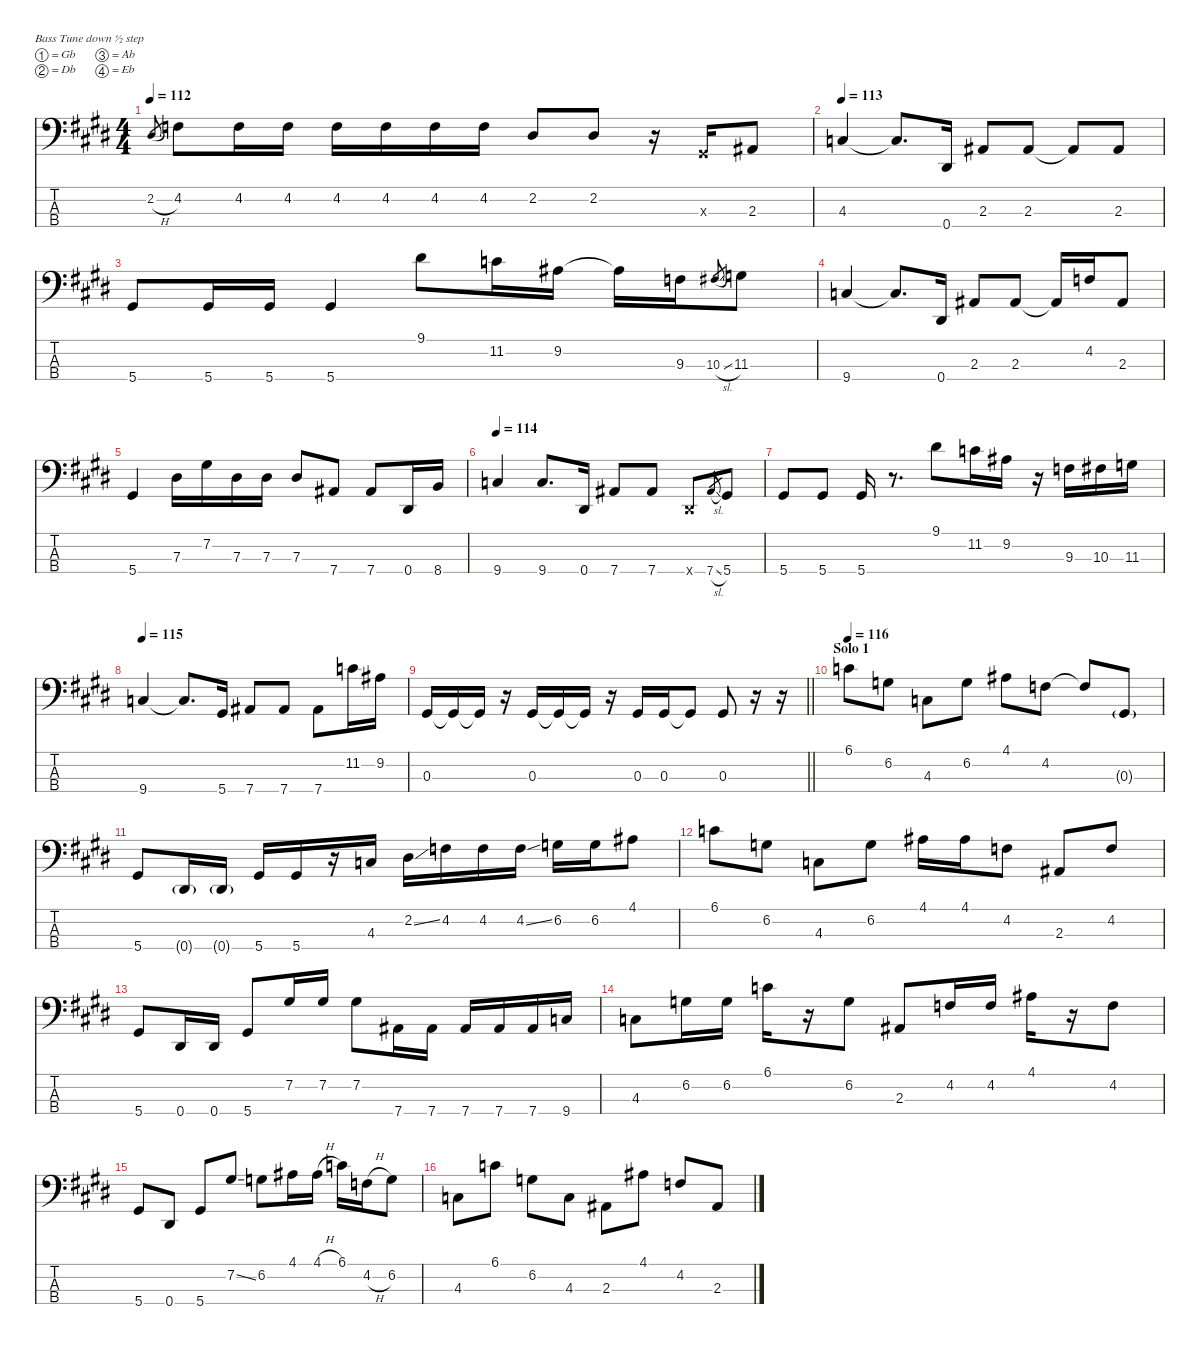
\defaultSystemsLayout 4
\hideDynamics
\bracketExtendMode nobrackets
\singleTrackTrackNamePolicy hidden
\multiTrackTrackNamePolicy hidden
\otherSystemsTrackNameOrientation horizontal
\track ("Bass" "s.guit.") {defaultSystemsLayout 4 instrument acousticguitarsteel}
\staff {score tabs}
\tuning (Gb2 Db2 Ab1 Eb1)
\ts (4 4)
\tempo 112
\clef f4
\ks c#minor
2.2{h acc #}.8{gr dy mp beam Up} 4.2{acc forcenatural}.8{dy f beam Down} 4.2{acc forcenatural}.16{beam Down} 4.2{acc forcenatural}.16{beam Down} 4.2{acc forcenatural}.16{beam Down} 4.2{acc forcenatural}.16{beam Down} 4.2{acc forcenatural}.16{beam Down} 4.2{acc forcenatural}.16{beam Down} 2.2{acc #}.8{beam Up} 2.2{acc #}.8{beam Up} r.16{beam Up} 0.3{x acc #}.16{beam Up} 2.3{acc #}.8{beam Up} |
\tempo 113
4.3{acc forcenatural}.4{beam Up} 4.3{t acc forcenatural}.8{d beam Up} 0.4{acc #}.16{beam Up} 2.3{acc #}.8{beam Up} 2.3{acc #}.8{beam Up} 2.3{t acc #}.8{beam Up} 2.3{acc #}.8{beam Up} |
5.4{acc #}.8{beam Up} 5.4{acc #}.16{beam Up} 5.4{acc #}.16{beam Up} 5.4{acc #}.4{beam Up} 9.1{acc #}.8{beam Down} 11.2{acc forcenatural}.16{beam Down} 9.2{acc #}.16{beam Down} 9.2{t acc #}.16{beam Down} 9.3{acc forcenatural}.16{beam Down} 10.3{sl acc #}.8{gr dy mp beam Up} 11.3{acc forcenatural}.8{dy f beam Down} |
9.4{acc forcenatural}.4{beam Up} 9.4{t acc forcenatural}.8{d beam Up} 0.4{acc #}.16{beam Up} 2.3{acc #}.8{beam Up} 2.3{acc #}.8{beam Up} 2.3{t acc #}.16{beam Up} 4.2{acc forcenatural}.16{beam Up} 2.3{acc #}.8{beam Up} |
5.4{acc #}.4{beam Up} 7.3{acc #}.16{beam Down} 7.2{acc #}.16{beam Down} 7.3{acc #}.16{beam Down} 7.3{acc #}.16{beam Down} 7.3{acc #}.8{beam Up} 7.4{acc #}.8{beam Up} 7.4{acc #}.8{beam Up} 0.4{acc #}.16{beam Up} 8.4{acc forcenatural}.16{beam Up} |
\tempo 114
9.4{acc forcenatural}.4{beam Up} 9.4{acc forcenatural}.8{d beam Up} 0.4{acc #}.16{beam Up} 7.4{acc #}.8{beam Up} 7.4{acc #}.8{beam Up} 0.4{x acc #}.8{beam Up} 7.4{sl acc #}.8{gr dy mp beam Up} 5.4{acc #}.8{dy f beam Up} |
5.4{acc #}.8{beam Up} 5.4{acc #}.8{beam Up} 5.4{acc #}.16{beam Up} r.8{d beam Up} 9.1{acc #}.8{beam Down} 11.2{acc forcenatural}.16{beam Down} 9.2{acc #}.16{beam Down} r.16{beam Down} 9.3{acc forcenatural}.16{beam Down} 10.3{acc #}.16{beam Down} 11.3{acc forcenatural}.16{beam Down} |
\tempo 115
9.4{acc forcenatural}.4{beam Up} 9.4{t acc forcenatural}.8{d beam Up} 5.4{acc #}.16{beam Up} 7.4{acc #}.8{beam Up} 7.4{acc #}.8{beam Up} 7.4{acc #}.8{beam Down} 11.2{acc forcenatural}.16{beam Down} 9.2{acc #}.16{beam Down} |
\barLineRight lightlight
0.3{acc #}.16{dy mf beam Up} 0.3{t acc #}.16{beam Up} 0.3{t acc #}.16{dy f beam Up} r.16{beam Up} 0.3{acc #}.16{dy mf beam Up} 0.3{t acc #}.16{beam Up} 0.3{t acc #}.16{dy f beam Up} r.16{beam Up} 0.3{acc #}.16{dy mf beam Up} 0.3{acc #}.16{beam Up} 0.3{t acc #}.8{dy f beam Up} 0.3{acc #}.8{dy mf beam Up} r.16{beam Up} r.16{beam Up} |
\section ("" "Solo 1")
\tempo 116
6.1{acc forcenatural}.8{dy f beam Down} 6.2{acc forcenatural}.8{beam Down} 4.3{acc forcenatural}.8{beam Down} 6.2{acc forcenatural}.8{beam Down} 4.1{acc #}.8{beam Down} 4.2{acc forcenatural}.8{beam Down} 4.2{t acc forcenatural}.8{beam Up} 0.3{g acc #}.8{dy mf beam Up} |
5.4{acc #}.8{dy f beam Up} 0.4{g acc #}.16{dy mf beam Up} 0.4{g acc #}.16{beam Up} 5.4{acc #}.16{dy f beam Up} 5.4{acc #}.16{beam Up} r.16{beam Up} 4.3{acc forcenatural}.16{beam Up} 2.2{ss acc #}.16{beam Down} 4.2{acc forcenatural}.16{beam Down} 4.2{acc forcenatural}.16{beam Down} 4.2{ss acc forcenatural}.16{beam Down} 6.2{acc forcenatural}.16{beam Down} 6.2{acc forcenatural}.16{beam Down} 4.1{acc #}.8{beam Down} |
6.1{acc forcenatural}.8{beam Down} 6.2{acc forcenatural}.8{beam Down} 4.3{acc forcenatural}.8{beam Down} 6.2{acc forcenatural}.8{beam Down} 4.1{acc #}.16{beam Down} 4.1{acc #}.16{beam Down} 4.2{acc forcenatural}.8{beam Down} 2.3{acc #}.8{beam Up} 4.2{acc forcenatural}.8{beam Up} |
5.4{acc #}.8{beam Up} 0.4{acc #}.16{beam Up} 0.4{acc #}.16{beam Up} 5.4{acc #}.8{beam Up} 7.2{acc #}.16{beam Up} 7.2{acc #}.16{beam Up} 7.2{acc #}.8{beam Down} 7.4{acc #}.16{beam Down} 7.4{acc #}.16{beam Down} 7.4{acc #}.16{beam Up} 7.4{acc #}.16{beam Up} 7.4{acc #}.16{beam Up} 9.4{acc forcenatural}.16{beam Up} |
4.3{acc forcenatural}.8{beam Down} 6.2{acc forcenatural}.16{beam Down} 6.2{acc forcenatural}.16{beam Down} 6.1{acc forcenatural}.16{beam Down} r.16{beam Down} 6.2{acc forcenatural}.8{beam Down} 2.3{acc #}.8{beam Up} 4.2{acc forcenatural}.16{beam Up} 4.2{acc forcenatural}.16{beam Up} 4.1{acc #}.16{beam Down} r.16{beam Down} 4.2{acc forcenatural}.8{beam Down} |
5.4{acc #}.8{beam Up} 0.4{acc #}.8{beam Up} 5.4{acc #}.8{beam Up} 7.2{ss acc #}.8{beam Up} 6.2{acc forcenatural}.8{beam Down} 4.1{acc #}.16{beam Down} 4.1{h acc #}.16{beam Down} 6.1{acc forcenatural}.16{beam Down} 4.2{h acc forcenatural}.16{beam Down} 6.2{acc forcenatural}.8{beam Down} |
4.3{acc forcenatural}.8{beam Down} 6.1{acc forcenatural}.8{beam Down} 6.2{acc forcenatural}.8{beam Down} 4.3{acc forcenatural}.8{beam Down} 2.3{acc #}.8{beam Down} 4.1{acc #}.8{beam Down} 4.2{acc forcenatural}.8{beam Up} 2.3{acc #}.8{beam Up}
